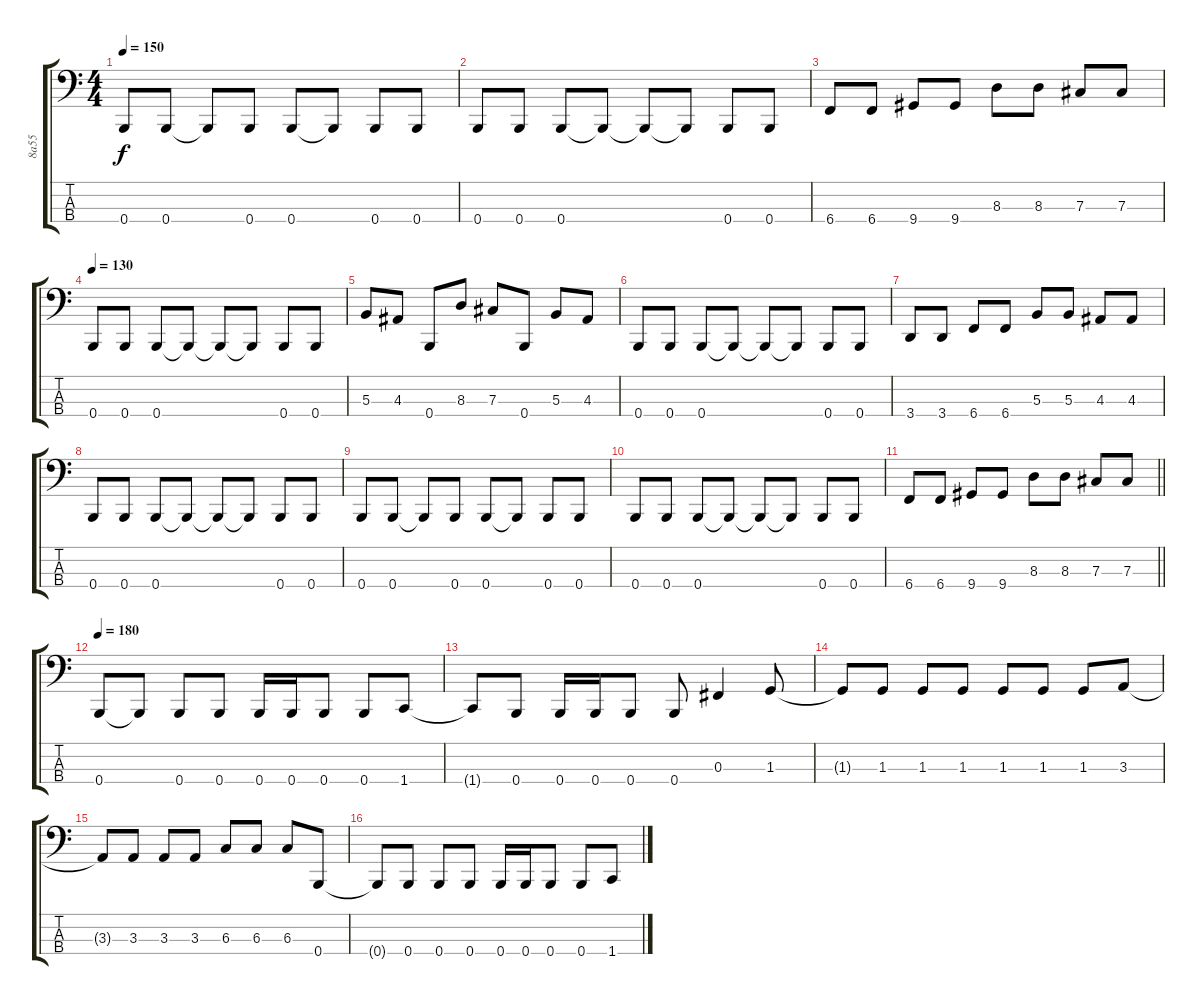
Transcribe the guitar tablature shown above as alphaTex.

\track ("8a55" "8a55") {instrument electricbassfinger}
\staff {score tabs}
\tuning (E2 B1 Gb1 B0) {hide}
\ts (4 4)
\tempo 150
\clef f4
\ks c
0.4.8{dy f} 0.4.8 0.4{t}.8 0.4.8 0.4.8 0.4{t}.8 0.4.8 0.4.8 |
0.4.8 0.4.8 0.4.8 0.4{t}.8 0.4{t}.8 0.4{t}.8 0.4.8 0.4.8 |
6.4.8 6.4.8 9.4.8 9.4.8 8.3.8 8.3.8 7.3.8 7.3.8 |
\tempo 130
0.4.8 0.4.8 0.4.8 0.4{t}.8 0.4{t}.8 0.4{t}.8 0.4.8 0.4.8 |
5.3.8 4.3.8 0.4.8 8.3.8 7.3.8 0.4.8 5.3.8 4.3.8 |
0.4.8 0.4.8 0.4.8 0.4{t}.8 0.4{t}.8 0.4{t}.8 0.4.8 0.4.8 |
3.4.8 3.4.8 6.4.8 6.4.8 5.3.8 5.3.8 4.3.8 4.3.8 |
0.4.8 0.4.8 0.4.8 0.4{t}.8 0.4{t}.8 0.4{t}.8 0.4.8 0.4.8 |
0.4.8 0.4.8 0.4{t}.8 0.4.8 0.4.8 0.4{t}.8 0.4.8 0.4.8 |
0.4.8 0.4.8 0.4.8 0.4{t}.8 0.4{t}.8 0.4{t}.8 0.4.8 0.4.8 |
\barLineRight lightlight
6.4.8 6.4.8 9.4.8 9.4.8 8.3.8 8.3.8 7.3.8 7.3.8 |
\section ("" "")
\tempo 180
0.4.8 0.4{t}.8 0.4.8 0.4.8 0.4.16 0.4.16 0.4.8 0.4.8 1.4.8 |
1.4{t}.8 0.4.8 0.4.16 0.4.16 0.4.8 0.4.8 0.3.4 1.3.8 |
1.3{t}.8 1.3.8 1.3.8 1.3.8 1.3.8 1.3.8 1.3.8 3.3.8 |
3.3{t}.8 3.3.8 3.3.8 3.3.8 6.3.8 6.3.8 6.3.8 0.4.8 |
0.4{t}.8 0.4.8 0.4.8 0.4.8 0.4.16 0.4.16 0.4.8 0.4.8 1.4.8
